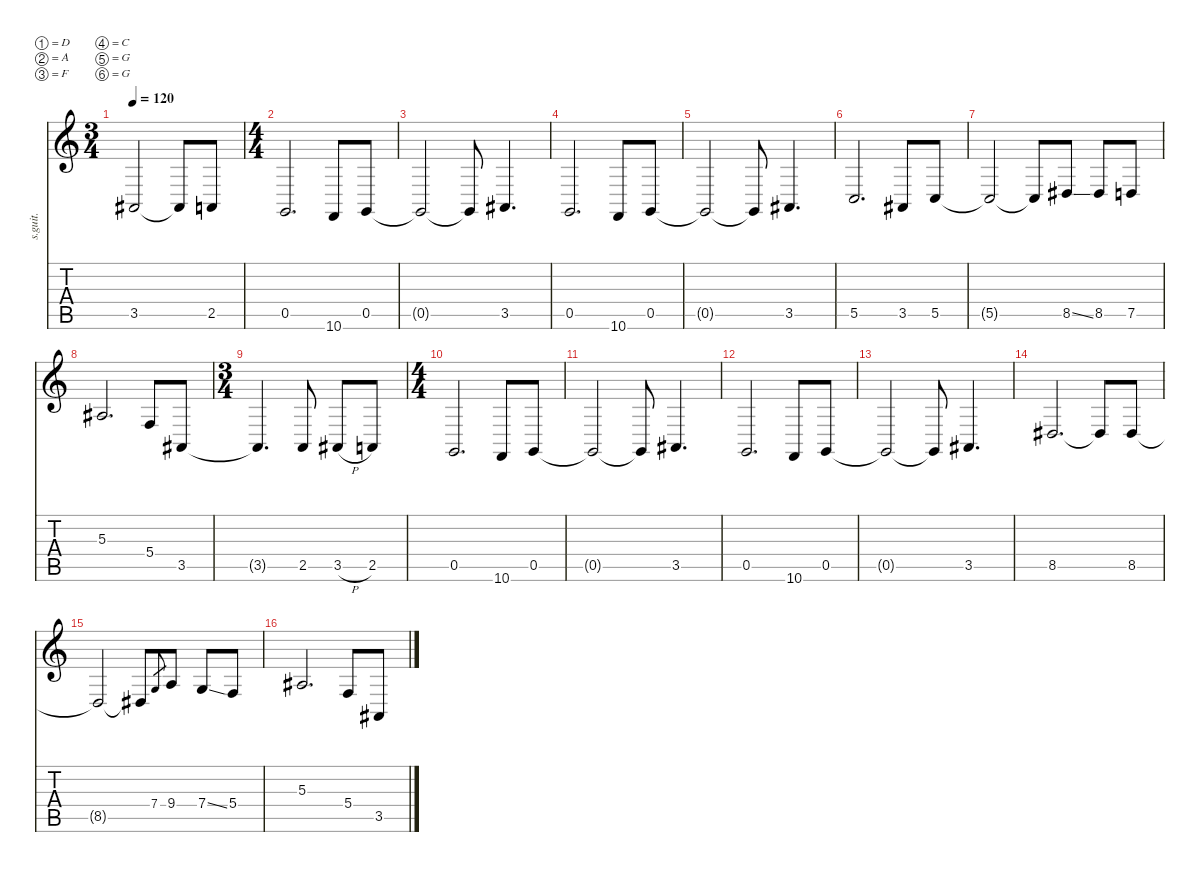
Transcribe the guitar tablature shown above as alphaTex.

\defaultSystemsLayout 4
\hideDynamics
\bracketExtendMode nobrackets
\track ("Bass" "s.guit.") {instrument electricbasspick}
\staff {score tabs}
\tuning (D3 A2 F2 C2 G1 G0)
\ts (3 4)
\beaming (8 2 2 2 2)
\tempo 120
\clef g2
\ks c
3.5{t acc #}.2{lyrics (0 "") lyrics (1 "") lyrics (2 "") lyrics (3 "") lyrics (4 "") dy f} 3.5{t acc #}.8{lyrics (0 "") lyrics (1 "") lyrics (2 "") lyrics (3 "") lyrics (4 "")} 2.5.8{lyrics (0 "") lyrics (1 "") lyrics (2 "") lyrics (3 "") lyrics (4 "")} |
\ts (4 4)
\beaming (8 2 2 2 2)
0.5.2{d lyrics (0 "") lyrics (1 "") lyrics (2 "") lyrics (3 "") lyrics (4 "")} 10.6.8{lyrics (0 "") lyrics (1 "") lyrics (2 "") lyrics (3 "") lyrics (4 "")} 0.5.8{lyrics (0 "") lyrics (1 "") lyrics (2 "") lyrics (3 "") lyrics (4 "")} |
0.5{t}.2{lyrics (0 "") lyrics (1 "") lyrics (2 "") lyrics (3 "") lyrics (4 "")} 0.5{t}.8{lyrics (0 "") lyrics (1 "") lyrics (2 "") lyrics (3 "") lyrics (4 "")} 3.5{acc #}.4{d lyrics (0 "") lyrics (1 "") lyrics (2 "") lyrics (3 "") lyrics (4 "")} |
0.5.2{d lyrics (0 "") lyrics (1 "") lyrics (2 "") lyrics (3 "") lyrics (4 "")} 10.6.8{lyrics (0 "") lyrics (1 "") lyrics (2 "") lyrics (3 "") lyrics (4 "")} 0.5.8{lyrics (0 "") lyrics (1 "") lyrics (2 "") lyrics (3 "") lyrics (4 "")} |
0.5{t}.2{lyrics (0 "") lyrics (1 "") lyrics (2 "") lyrics (3 "") lyrics (4 "")} 0.5{t}.8{lyrics (0 "") lyrics (1 "") lyrics (2 "") lyrics (3 "") lyrics (4 "")} 3.5{acc #}.4{d lyrics (0 "") lyrics (1 "") lyrics (2 "") lyrics (3 "") lyrics (4 "")} |
5.5.2{d lyrics (0 "") lyrics (1 "") lyrics (2 "") lyrics (3 "") lyrics (4 "")} 3.5{acc #}.8{lyrics (0 "") lyrics (1 "") lyrics (2 "") lyrics (3 "") lyrics (4 "")} 5.5.8{lyrics (0 "") lyrics (1 "") lyrics (2 "") lyrics (3 "") lyrics (4 "")} |
5.5{t}.2{lyrics (0 "") lyrics (1 "") lyrics (2 "") lyrics (3 "") lyrics (4 "")} 5.5{t}.8{lyrics (0 "") lyrics (1 "") lyrics (2 "") lyrics (3 "") lyrics (4 "")} 8.5{ss acc #}.8{lyrics (0 "") lyrics (1 "") lyrics (2 "") lyrics (3 "") lyrics (4 "")} 8.5{acc #}.8{lyrics (0 "") lyrics (1 "") lyrics (2 "") lyrics (3 "") lyrics (4 "")} 7.5.8{lyrics (0 "") lyrics (1 "") lyrics (2 "") lyrics (3 "") lyrics (4 "")} |
5.3{acc #}.2{d lyrics (0 "") lyrics (1 "") lyrics (2 "") lyrics (3 "") lyrics (4 "")} 5.4.8{lyrics (0 "") lyrics (1 "") lyrics (2 "") lyrics (3 "") lyrics (4 "")} 3.5{acc #}.8{lyrics (0 "") lyrics (1 "") lyrics (2 "") lyrics (3 "") lyrics (4 "")} |
\ts (3 4)
\beaming (8 2 2 2 2)
3.5{t acc #}.4{d lyrics (0 "") lyrics (1 "") lyrics (2 "") lyrics (3 "") lyrics (4 "")} 2.5.8{lyrics (0 "") lyrics (1 "") lyrics (2 "") lyrics (3 "") lyrics (4 "")} 3.5{h acc #}.8{lyrics (0 "") lyrics (1 "") lyrics (2 "") lyrics (3 "") lyrics (4 "")} 2.5.8{lyrics (0 "") lyrics (1 "") lyrics (2 "") lyrics (3 "") lyrics (4 "")} |
\ts (4 4)
\beaming (8 2 2 2 2)
0.5.2{d lyrics (0 "") lyrics (1 "") lyrics (2 "") lyrics (3 "") lyrics (4 "")} 10.6.8{lyrics (0 "") lyrics (1 "") lyrics (2 "") lyrics (3 "") lyrics (4 "")} 0.5.8{lyrics (0 "") lyrics (1 "") lyrics (2 "") lyrics (3 "") lyrics (4 "")} |
0.5{t}.2{lyrics (0 "") lyrics (1 "") lyrics (2 "") lyrics (3 "") lyrics (4 "")} 0.5{t}.8{lyrics (0 "") lyrics (1 "") lyrics (2 "") lyrics (3 "") lyrics (4 "")} 3.5{acc #}.4{d lyrics (0 "") lyrics (1 "") lyrics (2 "") lyrics (3 "") lyrics (4 "")} |
0.5.2{d lyrics (0 "") lyrics (1 "") lyrics (2 "") lyrics (3 "") lyrics (4 "")} 10.6.8{lyrics (0 "") lyrics (1 "") lyrics (2 "") lyrics (3 "") lyrics (4 "")} 0.5.8{lyrics (0 "") lyrics (1 "") lyrics (2 "") lyrics (3 "") lyrics (4 "")} |
0.5{t}.2{lyrics (0 "") lyrics (1 "") lyrics (2 "") lyrics (3 "") lyrics (4 "")} 0.5{t}.8{lyrics (0 "") lyrics (1 "") lyrics (2 "") lyrics (3 "") lyrics (4 "")} 3.5{acc #}.4{d lyrics (0 "") lyrics (1 "") lyrics (2 "") lyrics (3 "") lyrics (4 "")} |
8.5{acc #}.2{d lyrics (0 "") lyrics (1 "") lyrics (2 "") lyrics (3 "") lyrics (4 "")} 8.5{t acc #}.8{lyrics (0 "") lyrics (1 "") lyrics (2 "") lyrics (3 "") lyrics (4 "")} 8.5{acc #}.8{lyrics (0 "") lyrics (1 "") lyrics (2 "") lyrics (3 "") lyrics (4 "")} |
8.5{t acc #}.2{lyrics (0 "") lyrics (1 "") lyrics (2 "") lyrics (3 "") lyrics (4 "")} 8.5{t acc #}.8{lyrics (0 "") lyrics (1 "") lyrics (2 "") lyrics (3 "") lyrics (4 "")} 7.4.8{lyrics (0 "") lyrics (1 "") lyrics (2 "") lyrics (3 "") lyrics (4 "") gr dy mp} 9.4.8{lyrics (0 "") lyrics (1 "") lyrics (2 "") lyrics (3 "") lyrics (4 "") dy f} 7.4{ss}.8{lyrics (0 "") lyrics (1 "") lyrics (2 "") lyrics (3 "") lyrics (4 "")} 5.4.8{lyrics (0 "") lyrics (1 "") lyrics (2 "") lyrics (3 "") lyrics (4 "")} |
5.3{acc #}.2{d lyrics (0 "") lyrics (1 "") lyrics (2 "") lyrics (3 "") lyrics (4 "")} 5.4.8{lyrics (0 "") lyrics (1 "") lyrics (2 "") lyrics (3 "") lyrics (4 "")} 3.5{acc #}.8{lyrics (0 "") lyrics (1 "") lyrics (2 "") lyrics (3 "") lyrics (4 "")}
